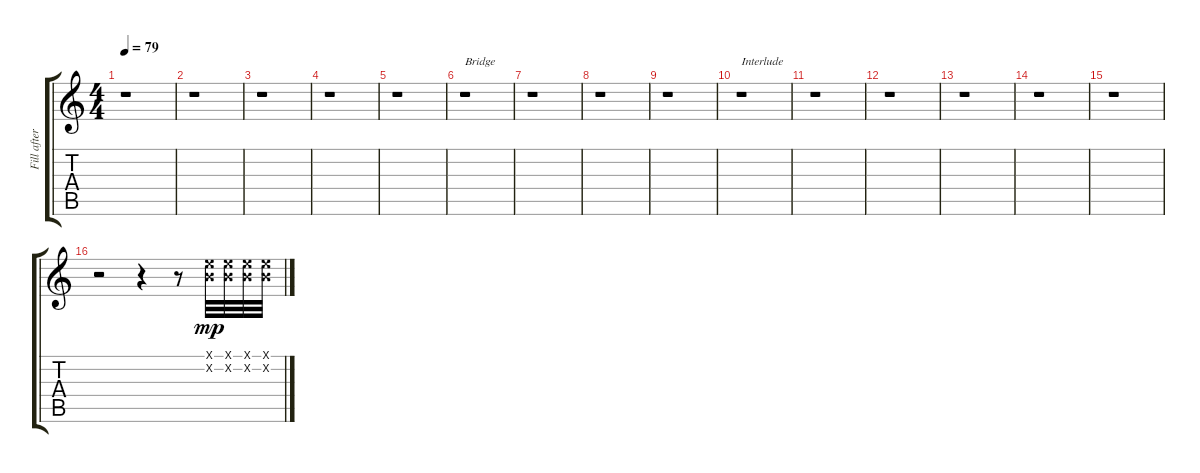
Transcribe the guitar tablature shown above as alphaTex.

\track ("Fill after Guitar Solo" "Fill after") {instrument distortionguitar}
\staff {score tabs}
\tuning (E4 B3 G3 D3 A2 E2) {hide}
\ts (4 4)
\tempo 79
\clef g2
\ks c
r.1{dy f} |
r.1 |
r.1 |
r.1 |
r.1 |
r.1{txt "Bridge"} |
r.1 |
r.1 |
r.1 |
r.1{txt "Interlude"} |
r.1 |
r.1 |
r.1 |
r.1 |
r.1 |
r.2 r.4{instrument electricguitarclean} r.8 (0.1{x} 0.2{x}).32{dy mp} (0.1{x} 0.2{x}).32 (0.1{x} 0.2{x}).32 (0.1{x} 0.2{x}).32
